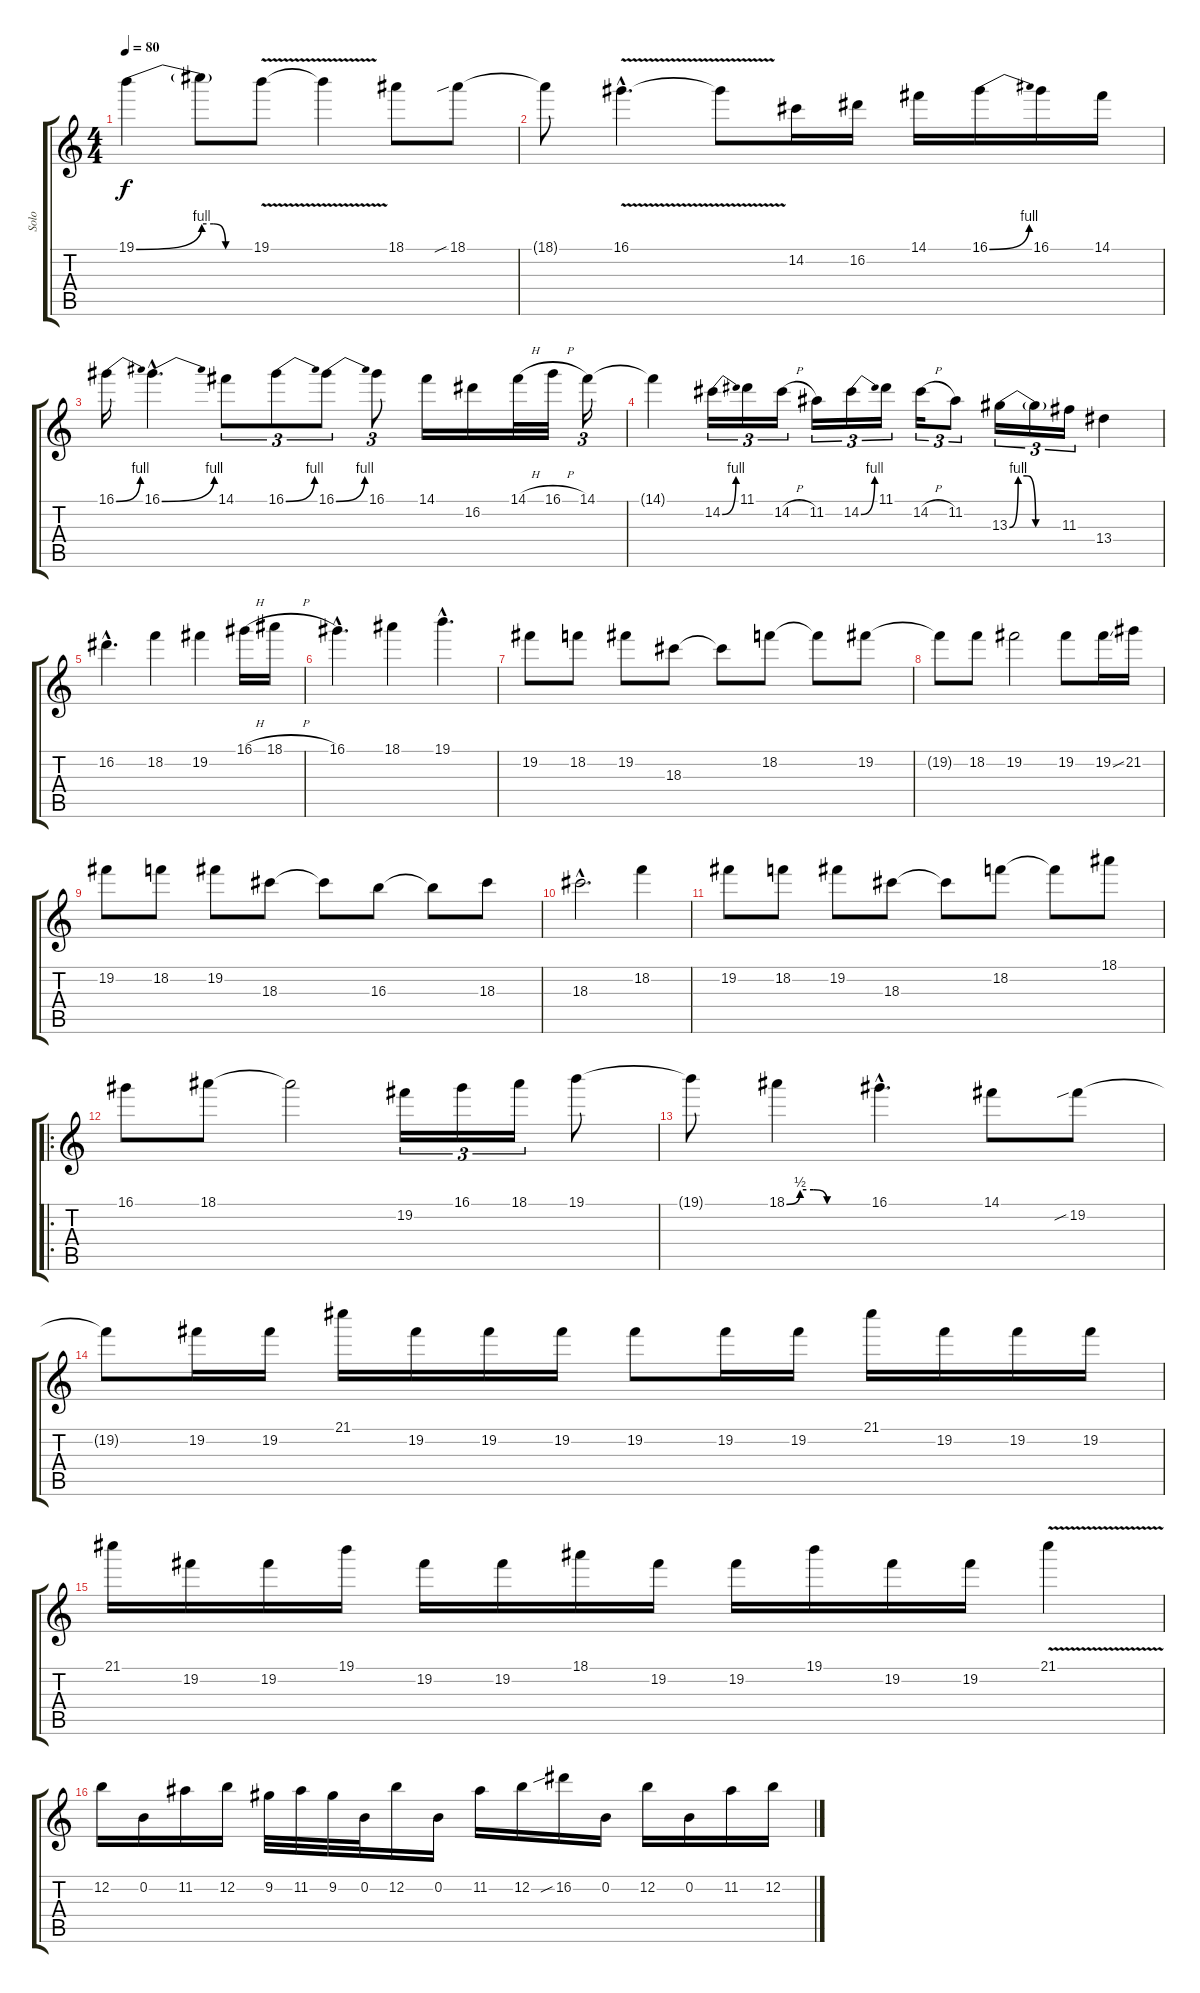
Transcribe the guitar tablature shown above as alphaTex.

\track ("Solo" "Solo") {instrument distortionguitar}
\staff {score tabs}
\tuning (E4 B3 G3 D3 A2 E2) {hide}
\ts (4 4)
\tempo 80
\clef g2
\ks c
19.1{be (bend 0 0 60 4)}.4{dy f} 19.1{be (custom 0 4 15 4 30 0 60 0) t}.8 19.1{v}.8 19.1{t}.4 18.1.8 18.1{sib}.8 |
18.1{t}.8 16.1{v hac}.4{d} 16.1{t}.8 14.2.16 16.2.16 14.1.16 16.1{be (bend 0 0 60 4)}.16 16.1.16 14.1.16 |
16.1{be (bend 0 0 60 4)}.16 16.1{be (bend 0 0 60 4) hac}.4{d} 14.1.8{tu (3 2)} 16.1{be (bend 0 0 60 4)}.8{tu (3 2)} 16.1{be (bend 0 0 60 4)}.8{tu (3 2)} 16.1.8{tu (3 2)} 14.1.16 16.2.16 14.1{h}.32 16.1{h}.32 14.1.16{tu (3 2)} |
14.1{t}.4 14.2{be (bend 0 0 60 4)}.16{tu (3 2)} 11.1.16{tu (3 2)} 14.2{h}.16{tu (3 2)} 11.2.16{tu (3 2)} 14.2{be (bend 0 0 60 4)}.16{tu (3 2)} 11.1.16{tu (3 2)} 14.2{h}.16{tu (3 2)} 11.2.8{tu (3 2)} 13.3{be (custom 0 0 10 4 20 4 30 0 60 0)}.16{tu (3 2)} 13.3{t}.16{tu (3 2)} 11.3.16{tu (3 2)} 13.4.4 |
16.2{hac}.4{d} 18.2.4 19.2.4 16.1{h}.16 18.1{h}.16 |
16.1{hac}.4{d} 18.1.4 19.1{hac}.4{d} |
19.2.8 18.2.8 19.2.8 18.3.8 18.3{t}.8 18.2.8 18.2{t}.8 19.2.8 |
19.2{t}.8 18.2.8 19.2.2 19.2.8 19.2{ss}.16 21.2.16 |
19.2.8 18.2.8 19.2.8 18.3.8 18.3{t}.8 16.3.8 16.3{t}.8 18.3.8 |
18.3{hac}.2{d} 18.2.4 |
19.2.8 18.2.8 19.2.8 18.3.8 18.3{t}.8 18.2.8 18.2{t}.8 18.1.8 |
\ro
16.1.8 18.1.8 18.1{t}.2 19.2.16{tu (3 2)} 16.1.16{tu (3 2)} 18.1.16{tu (3 2)} 19.1.8 |
19.1{t}.8 18.1{be (custom 0 0 10 2 20 2 30 0 60 0)}.4 16.1{hac}.4{d} 14.1.8 19.2{sib}.8 |
19.2{t}.8 19.2.16 19.2.16 21.1.16 19.2.16 19.2.16 19.2.16 19.2.8 19.2.16 19.2.16 21.1.16 19.2.16 19.2.16 19.2.16 |
21.1.16 19.2.16 19.2.16 19.1.16 19.2.16 19.2.16 18.1.16 19.2.16 19.2.16 19.1.16 19.2.16 19.2.16 21.1{v}.4 |
12.2.16 0.2.16 11.2.16 12.2.16 9.2.32 11.2.32 9.2.32 0.2.32 12.2.16 0.2.16 11.2.16 12.2.16 16.2{sib}.16 0.2.16 12.2.16 0.2.16 11.2.16 12.2.16
